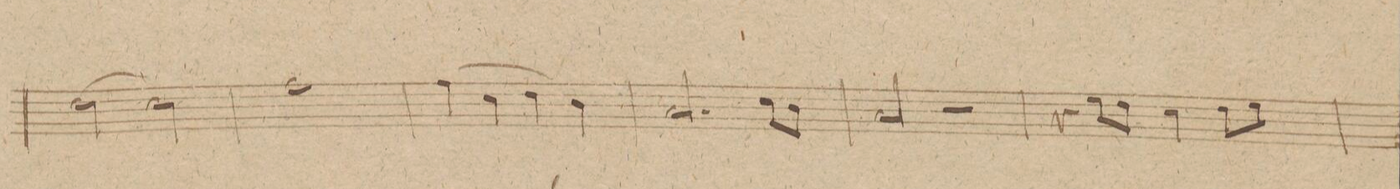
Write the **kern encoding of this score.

**kern	**dynam
*I"Oboi 1mo	*
*clefG2	*
*k[f#c#g#]	*
*met(c|)	*
*M2/2	*
(2dd\	.
2cc#\)	.
=34	=34
1ff#	.
=35	=35
(4ff#\	.
4cc#\	.
4dd\	.
4b\)	.
=36	=36
2.a/	.
8cc#\L	.
8b\J	.
=37	=37
2a/	.
2r	.
=38	=38
4r	.
8ee\L	.
8dd\J	.
4cc#\	.
8dd\L	.
8ee\J	.
=39	=39
*-	*-
